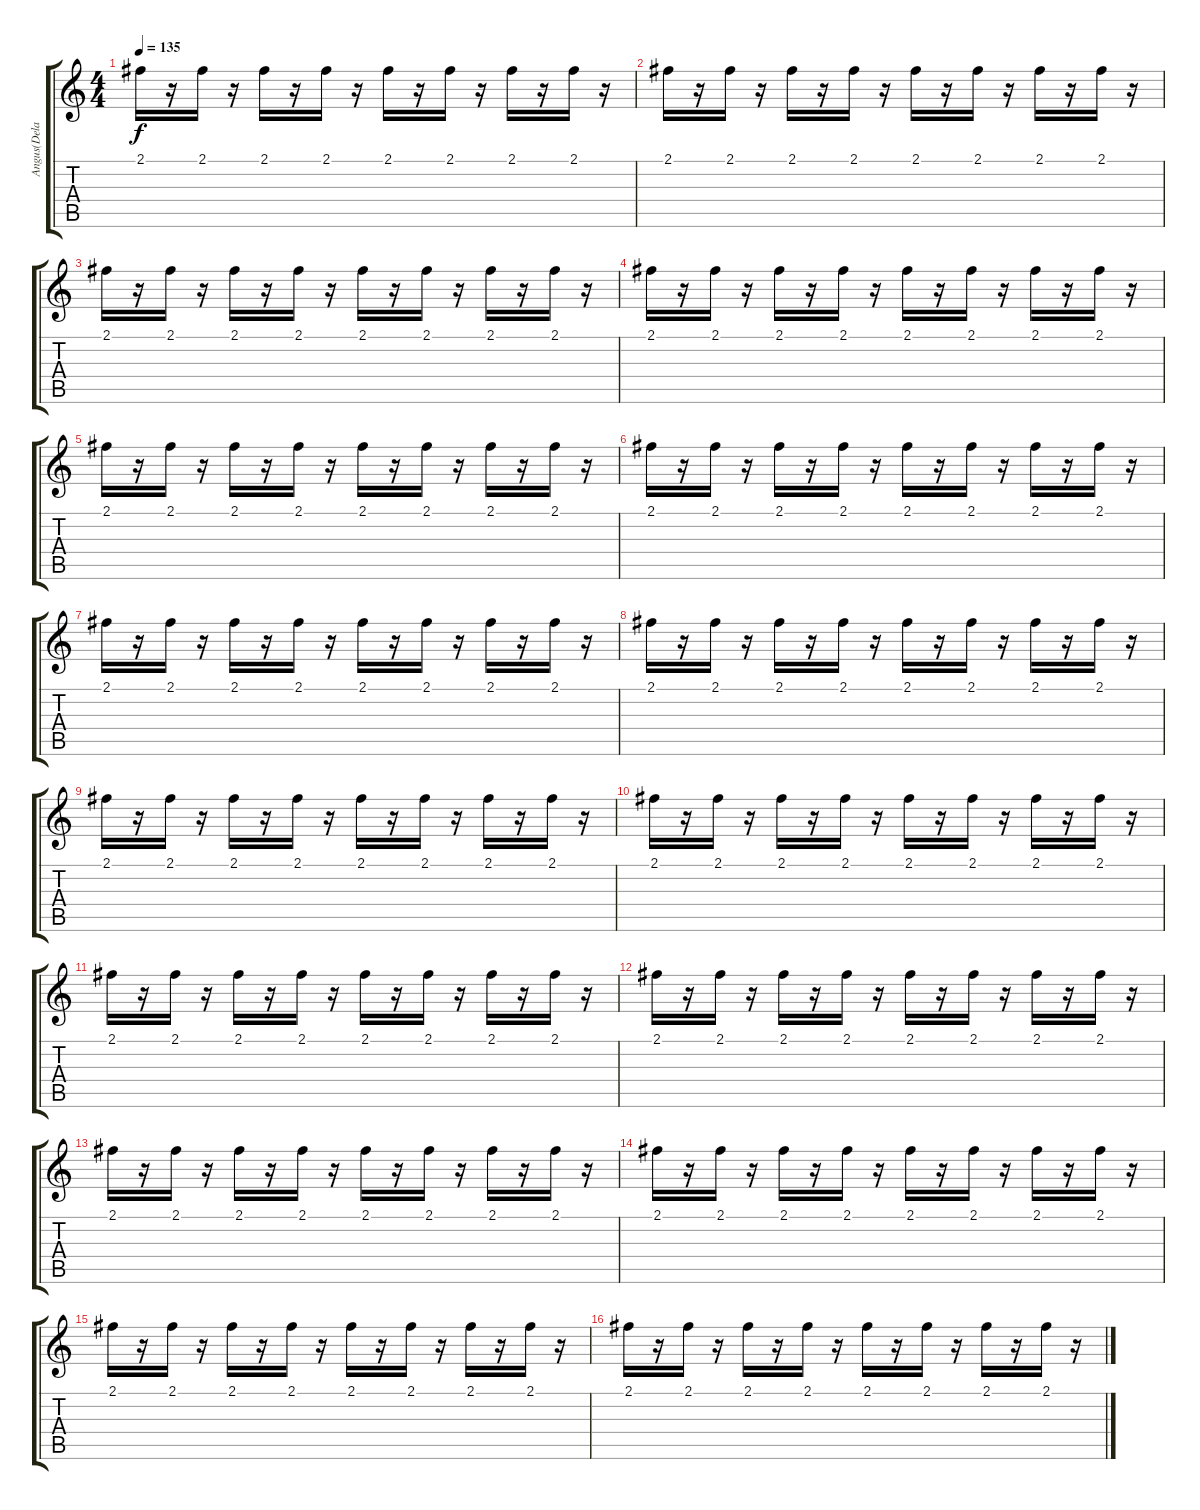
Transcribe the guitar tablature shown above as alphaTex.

\track ("Angus(Delay)" "Angus(Dela") {instrument overdrivenguitar}
\staff {score tabs}
\tuning (E4 B3 G3 D3 A2 E2) {hide}
\ts (4 4)
\tempo 135
\clef g2
\ks c
2.1.16{dy f instrument overdrivenguitar} r.16 2.1.16 r.16 2.1.16 r.16 2.1.16 r.16 2.1.16 r.16 2.1.16 r.16 2.1.16 r.16 2.1.16 r.16 |
2.1.16 r.16 2.1.16 r.16 2.1.16 r.16 2.1.16 r.16 2.1.16 r.16 2.1.16 r.16 2.1.16 r.16 2.1.16 r.16 |
2.1.16 r.16 2.1.16 r.16 2.1.16 r.16 2.1.16 r.16 2.1.16 r.16 2.1.16 r.16 2.1.16 r.16 2.1.16 r.16 |
2.1.16 r.16 2.1.16 r.16 2.1.16 r.16 2.1.16 r.16 2.1.16 r.16 2.1.16 r.16 2.1.16 r.16 2.1.16 r.16 |
2.1.16 r.16 2.1.16 r.16 2.1.16 r.16 2.1.16 r.16 2.1.16 r.16 2.1.16 r.16 2.1.16 r.16 2.1.16 r.16 |
2.1.16 r.16 2.1.16 r.16 2.1.16 r.16 2.1.16 r.16 2.1.16 r.16 2.1.16 r.16 2.1.16 r.16 2.1.16 r.16 |
2.1.16 r.16 2.1.16 r.16 2.1.16 r.16 2.1.16 r.16 2.1.16 r.16 2.1.16 r.16 2.1.16 r.16 2.1.16 r.16 |
2.1.16 r.16 2.1.16 r.16 2.1.16 r.16 2.1.16 r.16 2.1.16 r.16 2.1.16 r.16 2.1.16 r.16 2.1.16 r.16 |
2.1.16 r.16 2.1.16 r.16 2.1.16 r.16 2.1.16 r.16 2.1.16 r.16 2.1.16 r.16 2.1.16 r.16 2.1.16 r.16 |
2.1.16 r.16 2.1.16 r.16 2.1.16 r.16 2.1.16 r.16 2.1.16 r.16 2.1.16 r.16 2.1.16 r.16 2.1.16 r.16 |
2.1.16 r.16 2.1.16 r.16 2.1.16 r.16 2.1.16 r.16 2.1.16 r.16 2.1.16 r.16 2.1.16 r.16 2.1.16 r.16 |
2.1.16 r.16 2.1.16 r.16 2.1.16 r.16 2.1.16 r.16 2.1.16 r.16 2.1.16 r.16 2.1.16 r.16 2.1.16 r.16 |
2.1.16 r.16 2.1.16 r.16 2.1.16 r.16 2.1.16 r.16 2.1.16 r.16 2.1.16 r.16 2.1.16 r.16 2.1.16 r.16 |
2.1.16 r.16 2.1.16 r.16 2.1.16 r.16 2.1.16 r.16 2.1.16 r.16 2.1.16 r.16 2.1.16 r.16 2.1.16 r.16 |
2.1.16 r.16 2.1.16 r.16 2.1.16 r.16 2.1.16 r.16 2.1.16 r.16 2.1.16 r.16 2.1.16 r.16 2.1.16 r.16 |
2.1.16 r.16 2.1.16 r.16 2.1.16 r.16 2.1.16 r.16 2.1.16 r.16 2.1.16 r.16 2.1.16 r.16 2.1.16 r.16
